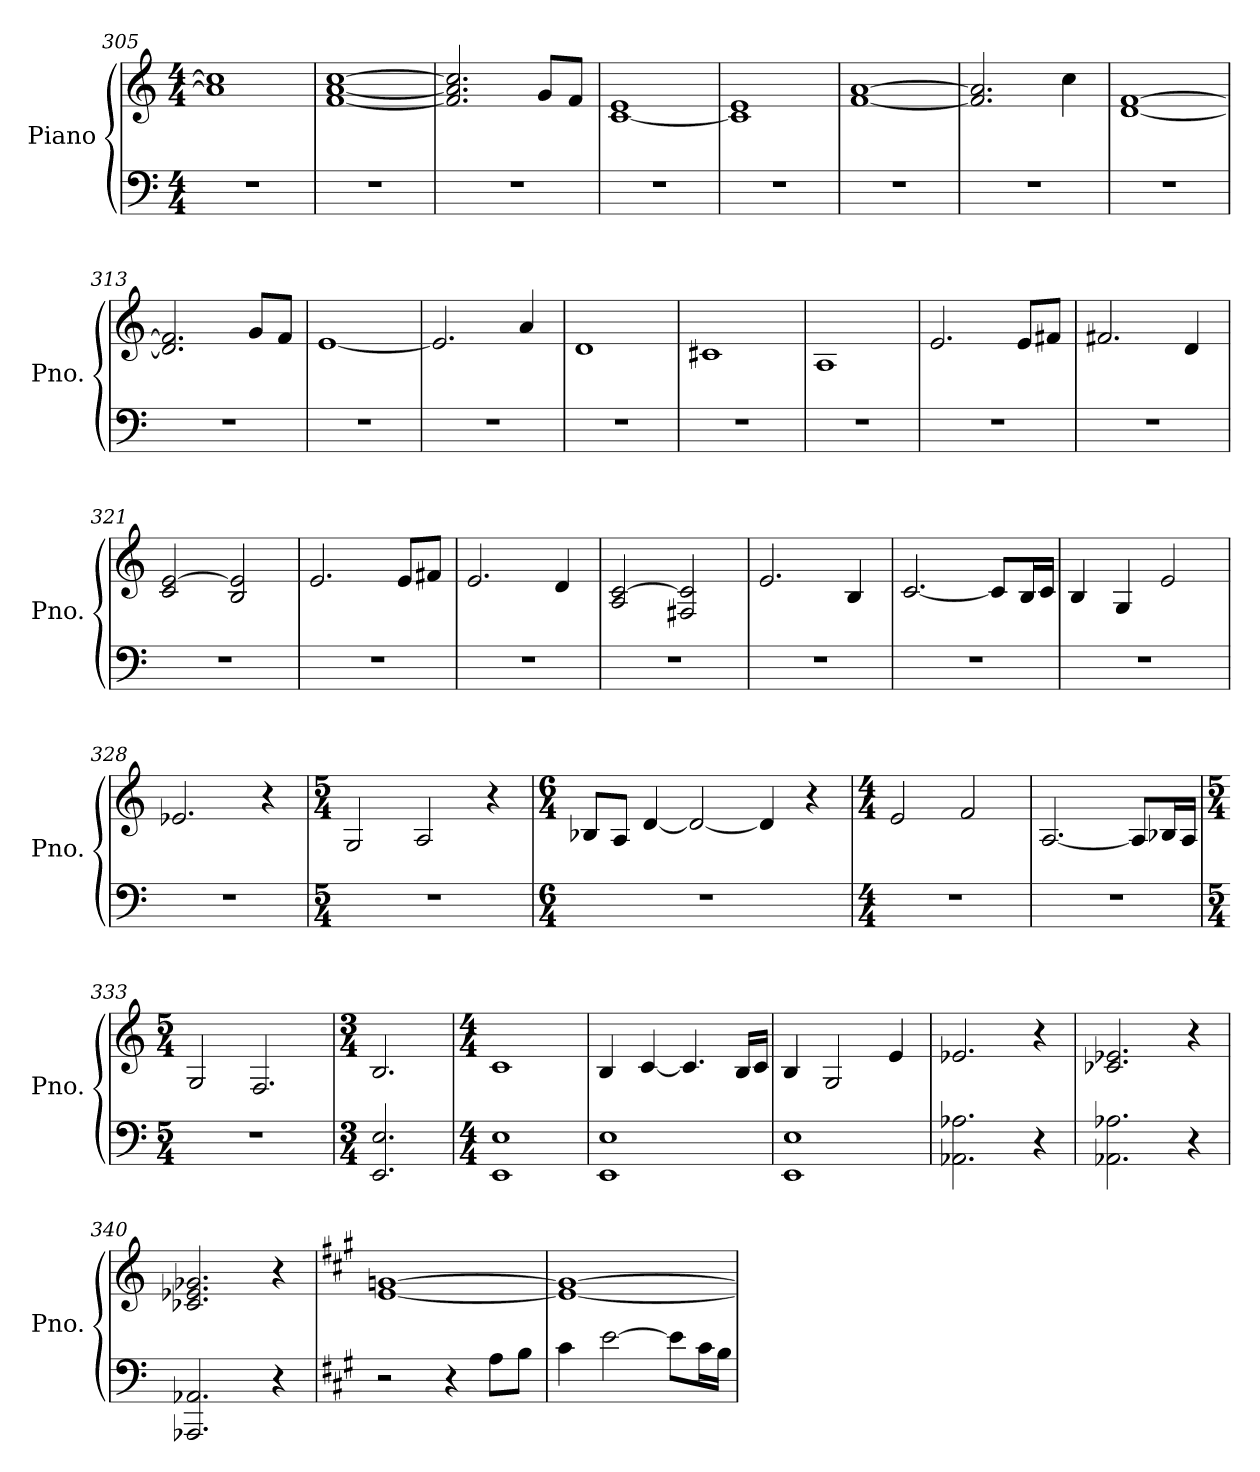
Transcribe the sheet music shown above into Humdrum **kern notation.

**kern	**kern
*part1	*part1
*staff2	*staff1
*I"Piano	*
*I'Pno.	*
*clefF4	*clefG2
*k[]	*k[]
*M4/4	*M4/4
=305	=305
1r	1a] 1cc]
=306	=306
1r	[1f [1a [1cc
=307	=307
1r	2.f/] 2.a/] 2.cc/]
.	8g/L
.	8f/J
=308	=308
1r	[1c 1e
=309	=309
1r	1c] 1e
=310	=310
1r	[1f [1a
=311	=311
1r	2.f/] 2.a/]
.	4cc\
=312	=312
1r	[1d [1f
!!LO:LB:g=z
=313	=313
1r	2.d/] 2.f/]
.	8g/L
.	8f/J
=314	=314
1r	[1e
=315	=315
1r	2.e/]
.	4a/
=316	=316
1r	1d
=317	=317
1r	1c#X
=318	=318
1r	1A
=319	=319
1r	2.e/
.	8e/L
.	8f#X/J
=320	=320
1r	2.f#X/
.	4d/
=321	=321
1r	2c/ [2e/
.	2B/ 2e/]
=322	=322
1r	2.e/
.	8e/L
.	8f#X/J
=323	=323
1r	2.e/
.	4d/
=324	=324
1r	2A/ [2c/
.	2F#X/ 2c/]
!!LO:LB:g=z
=325	=325
*	*MM108
1r	2.e/
.	4B/
=326	=326
1r	[2.c/
.	8c/L]
.	16B/L
.	16c/JJ
=327	=327
1r	4B/
.	4G/
.	2e/
=328	=328
1r	2.e-X/
.	4r
=329	=329
*M5/4	*M5/4
4%5r	2G/
.	2A/
.	4r
=330	=330
*M6/4	*M6/4
1.r	8B-X/L
.	8A/J
.	[4d/
.	2d/_
.	4d/]
.	4r
=331	=331
*M4/4	*M4/4
1r	2e/
.	2f/
=332	=332
1r	[2.A/
.	8A/L]
.	16B-X/L
.	16A/JJ
!!LO:LB:g=z
=333	=333
*M5/4	*M5/4
4%5r	2G/
.	2.F/
=334	=334
*M3/4	*M3/4
2.EE/ 2.E/	2.B/
=335	=335
*M4/4	*M4/4
1EE 1E	1c
=336	=336
1EE 1E	4B/
.	[4c/
.	4.c/]
.	16B/LL
.	16c/JJ
=337	=337
1EE 1E	4B/
.	2G/
.	4e/
=338	=338
2.AA-X\ 2.A-X\	2.e-X/
4r	4r
=339	=339
2.AA-X\ 2.A-X\	2.c-X/ 2.e-X/
4r	4r
=340	=340
2.AAA-X/ 2.AA-X/	2.c-X/ 2.e-X/ 2.g-X/
4r	4r
=341	=341
*k[f#c#g#]	*k[f#c#g#]
2r	[1e [1gn
4r	.
8A\L	.
8B\J	.
!!LO:PB:g=z
=342	=342
4c#\	1e_ 1g_
[2e\	.
8e\L]	.
16c#\L	.
16B\JJ	.
=	=
*-	*-
